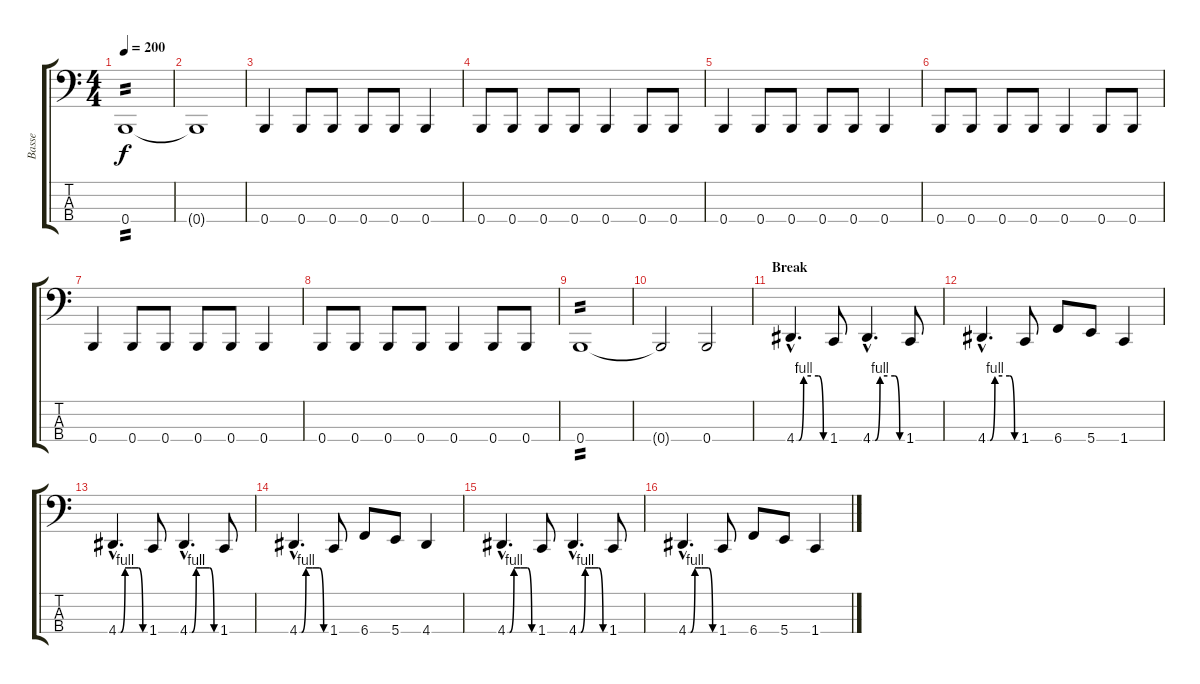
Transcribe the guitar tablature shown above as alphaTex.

\track ("Basse" "Basse") {instrument electricbasspick}
\staff {score tabs}
\tuning (E2 B1 Gb1 B0) {hide}
\ts (4 4)
\tempo 200
\clef f4
\ks c
0.4.1{tp 2 dy f} |
0.4{t}.1 |
0.4.4 0.4.8 0.4.8 0.4.8 0.4.8 0.4.4 |
0.4.8 0.4.8 0.4.8 0.4.8 0.4.4 0.4.8 0.4.8 |
0.4.4 0.4.8 0.4.8 0.4.8 0.4.8 0.4.4 |
0.4.8 0.4.8 0.4.8 0.4.8 0.4.4 0.4.8 0.4.8 |
0.4.4 0.4.8 0.4.8 0.4.8 0.4.8 0.4.4 |
0.4.8 0.4.8 0.4.8 0.4.8 0.4.4 0.4.8 0.4.8 |
0.4.1{tp 2} |
0.4{t}.2 0.4.2 |
\section ("" "Break")
4.4{be (custom 0 0 5 0 15 4 30 4 45 4 55 0 60 0) hac}.4{d} 1.4.8 4.4{be (custom 0 0 5 0 15 4 30 4 45 4 55 0 60 0) hac}.4{d} 1.4.8 |
4.4{be (custom 0 0 5 0 15 4 30 4 45 4 55 0 60 0) hac}.4{d} 1.4.8 6.4.8 5.4.8 1.4.4 |
4.4{be (custom 0 0 5 0 15 4 30 4 45 4 55 0 60 0) hac}.4{d} 1.4.8 4.4{be (custom 0 0 5 0 15 4 30 4 45 4 55 0 60 0) hac}.4{d} 1.4.8 |
4.4{be (custom 0 0 5 0 15 4 30 4 45 4 55 0 60 0) hac}.4{d} 1.4.8 6.4.8 5.4.8 4.4.4 |
4.4{be (custom 0 0 5 0 15 4 30 4 45 4 55 0 60 0) hac}.4{d} 1.4.8 4.4{be (custom 0 0 5 0 15 4 30 4 45 4 55 0 60 0) hac}.4{d} 1.4.8 |
4.4{be (custom 0 0 5 0 15 4 30 4 45 4 55 0 60 0) hac}.4{d} 1.4.8 6.4.8 5.4.8 1.4.4
